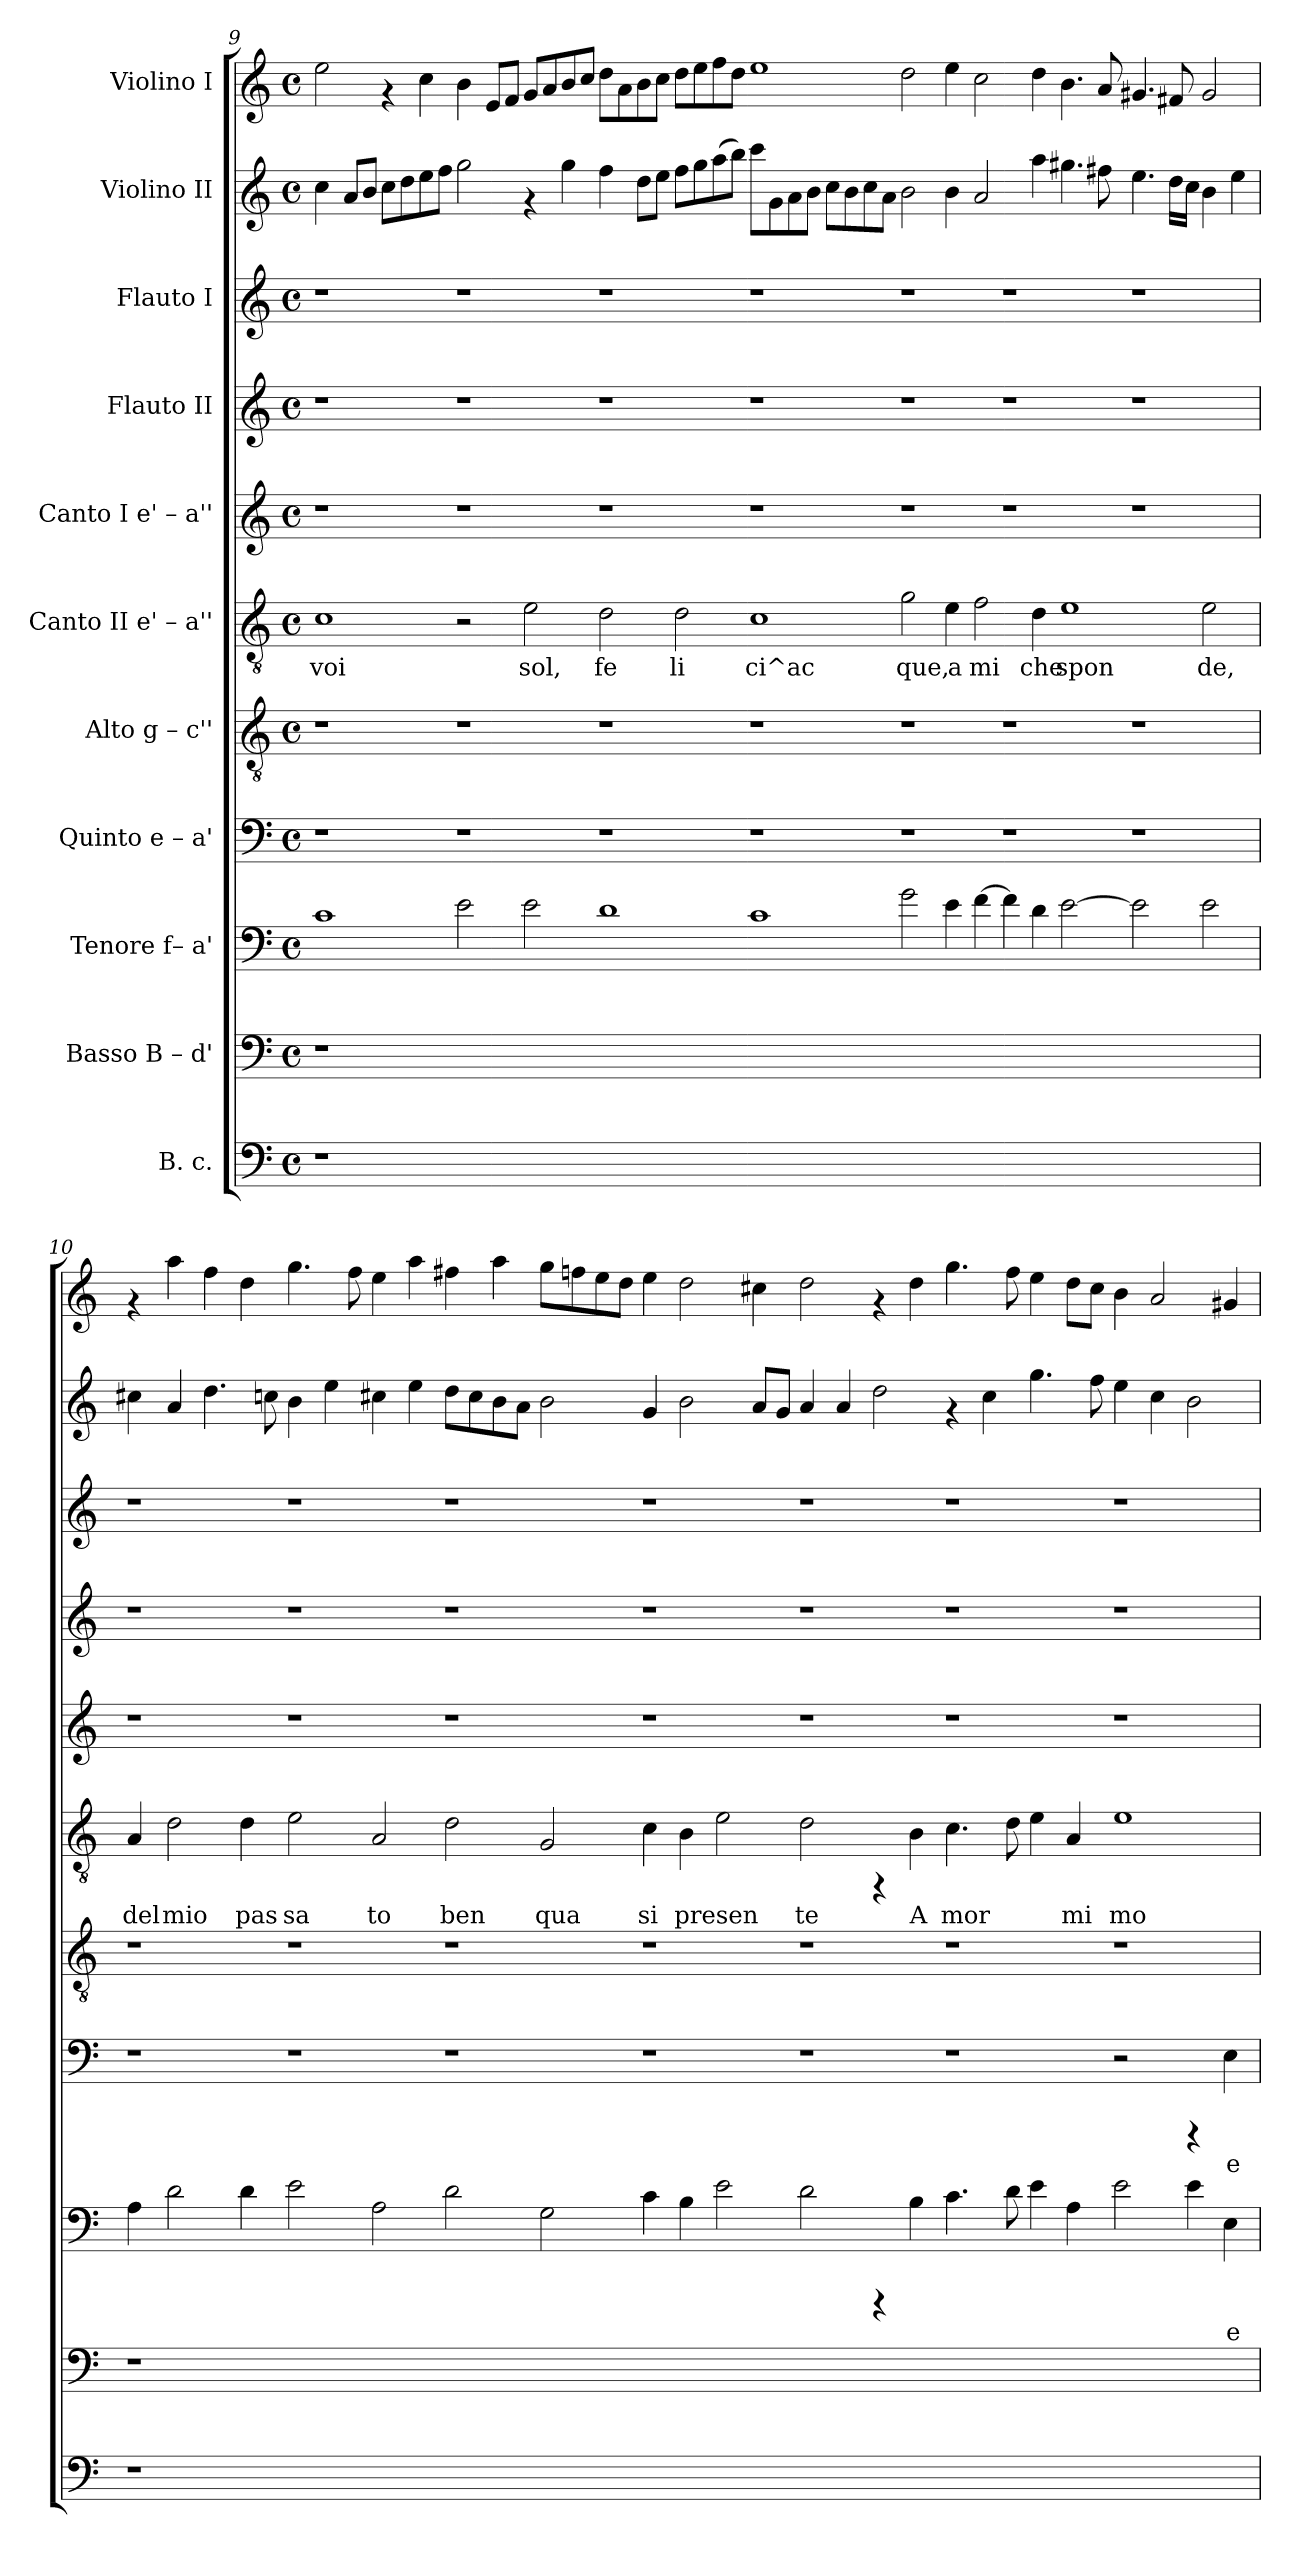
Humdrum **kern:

**kern	**kern	**kern	**text	**kern	**text	**kern	**kern	**text	**kern	**kern	**kern	**kern	**kern
*part11	*part10	*part9	*part9	*part8	*part8	*part7	*part6	*part6	*part5	*part4	*part3	*part2	*part1
*staff11	*staff10	*staff9	*staff9	*staff8	*staff8	*staff7	*staff6	*staff6	*staff5	*staff4	*staff3	*staff2	*staff1
*I"B. c.	*I"Basso  B – d'	*I"Tenore  f– a'	*	*I"Quinto  e – a'	*	*I"Alto  g – c''	*I"Canto II  e' – a''	*	*I"Canto I  e' – a''	*I"Flauto II	*I"Flauto I	*I"Violino II	*I"Violino I
!!LO:LB:g=z
*clefF4	*clefF4	*clefF4	*	*clefF4	*	*clefGv2	*clefGv2	*	*clefG2	*clefG2	*clefG2	*clefG2	*clefG2
*k[]	*k[]	*k[]	*	*k[]	*	*k[]	*k[]	*	*k[]	*k[]	*k[]	*k[]	*k[]
*C:	*C:	*C:	*	*C:	*	*C:	*C:	*	*C:	*C:	*C:	*C:	*C:
*M4/4	*M4/4	*M4/4	*	*M4/4	*	*M4/4	*M4/4	*	*M4/4	*M4/4	*M4/4	*M4/4	*M4/4
*met(c)	*met(c)	*met(c)	*	*met(c)	*	*met(c)	*met(c)	*	*met(c)	*met(c)	*met(c)	*met(c)	*met(c)
=9	=9	=9	=9	=9	=9	=9	=9	=9	=9	=9	=9	=9	=9
!	!	!	!LO:LY:a:rj	!	!	!	!	!LO:LY:b:rj	!	!	!	!	!
1r	1r	1c	.	1r	.	1r	1c	voi	1r	1r	1r	4cc\	2ee\
.	.	.	.	.	.	.	.	.	.	.	.	8a/L	.
.	.	.	.	.	.	.	.	.	.	.	.	8b/J	.
.	.	.	.	.	.	.	.	.	.	.	.	8cc\L	4rf
.	.	.	.	.	.	.	.	.	.	.	.	8dd\	.
.	.	.	.	.	.	.	.	.	.	.	.	8ee\	4cc\
.	.	.	.	.	.	.	.	.	.	.	.	8ff\J	.
!	!	!	!LO:LY:a:rj	!	!	!	!	!	!	!	!	!	!
00.ryy	00.ryy	2e\	.	1r	.	1r	2r	.	1r	1r	1r	2gg\	4b\
.	.	.	.	.	.	.	.	.	.	.	.	.	8e/L
.	.	.	.	.	.	.	.	.	.	.	.	.	8f/J
!	!	!	!LO:LY:a:rj	!	!	!	!	!LO:LY:b:rj	!	!	!	!	!
.	.	2e\	.	.	.	.	2e\	sol,	.	.	.	4rf	8g/L
.	.	.	.	.	.	.	.	.	.	.	.	.	8a/
.	.	.	.	.	.	.	.	.	.	.	.	4gg\	8b/
.	.	.	.	.	.	.	.	.	.	.	.	.	8cc/J
!	!	!	!LO:LY:a:rj	!	!	!	!	!LO:LY:b:rj	!	!	!	!	!
.	.	1d	.	1r	.	1r	2d\	fe	1r	1r	1r	4ff\	8dd\L
.	.	.	.	.	.	.	.	.	.	.	.	.	8a\
.	.	.	.	.	.	.	.	.	.	.	.	8dd\L	8b\
.	.	.	.	.	.	.	.	.	.	.	.	8ee\J	8cc\J
!	!	!	!	!	!	!	!	!LO:LY:b:rj	!	!	!	!	!
.	.	.	.	.	.	.	2d\	li	.	.	.	8ff\L	8dd\L
.	.	.	.	.	.	.	.	.	.	.	.	8gg\	8ee\
.	.	.	.	.	.	.	.	.	.	.	.	(<8aa\	8ff\
.	.	.	.	.	.	.	.	.	.	.	.	8bb\J)	8dd\J
!	!	!	!LO:LY:a:rj	!	!	!	!	!LO:LY:b:rj	!	!	!	!	!
.	.	1c	.	1r	.	1r	1c	ci^ac	1r	1r	1r	8ccc\L	1ee
.	.	.	.	.	.	.	.	.	.	.	.	8g\	.
.	.	.	.	.	.	.	.	.	.	.	.	8a\	.
.	.	.	.	.	.	.	.	.	.	.	.	8b\J	.
.	.	.	.	.	.	.	.	.	.	.	.	8cc\L	.
.	.	.	.	.	.	.	.	.	.	.	.	8b\	.
.	.	.	.	.	.	.	.	.	.	.	.	8cc\	.
.	.	.	.	.	.	.	.	.	.	.	.	8a\J	.
!	!	!	!LO:LY:a:rj	!	!	!	!	!LO:LY:b:rj	!	!	!	!	!
.	.	2g\	.	1r	.	1r	2g\	que,	1r	1r	1r	2b\	2dd\
!	!	!	!LO:LY:a:rj	!	!	!	!	!LO:LY:b:rj	!	!	!	!	!
.	.	4e\	.	.	.	.	4e\	a	.	.	.	4b\	4ee\
!	!	!	!LO:LY:a:rj	!	!	!	!	!LO:LY:b:rj	!	!	!	!	!
.	.	[>4f\	.	.	.	.	2f\	mi	.	.	.	2a/	2cc\
!	!	!	!LO:LY:a:rj	!	!	!	!	!	!	!	!	!	!
.	.	4f\]	.	1r	.	1r	.	.	1r	1r	1r	.	.
!	!	!	!LO:LY:a:rj	!	!	!	!	!LO:LY:b:rj	!	!	!	!	!
.	.	4d\	.	.	.	.	4d\	che	.	.	.	4aa\	4dd\
!	!	!	!LO:LY:a:rj	!	!	!	!	!LO:LY:b:rj	!	!	!	!	!
.	.	[>2e\	.	.	.	.	1e	spon	.	.	.	4.gg#X\	4.b\
.	.	.	.	.	.	.	.	.	.	.	.	8ff#X\	8a/
!	!	!	!LO:LY:a:rj	!	!	!	!	!	!	!	!	!	!
.	.	2e\]	.	1r	.	1r	.	.	1r	1r	1r	4.ee\	4.g#X/
.	.	.	.	.	.	.	.	.	.	.	.	16dd\L	8f#X/
.	.	.	.	.	.	.	.	.	.	.	.	16cc\J	.
!	!	!	!LO:LY:a:rj	!	!	!	!	!LO:LY:b:rj	!	!	!	!	!
.	.	2e\	.	.	.	.	2e\	de,	.	.	.	4b\	2g#/
.	.	.	.	.	.	.	.	.	.	.	.	4ee\	.
!!LO:PB:g=z
=10	=10	=10	=10	=10	=10	=10	=10	=10	=10	=10	=10	=10	=10
!	!	!	!LO:LY:a:rj	!	!	!	!	!LO:LY:b:rj	!	!	!	!	!
1r	1r	4A\	.	1r	.	1r	4A/	del	1r	1r	1r	4cc#X\	4rf
!	!	!	!LO:LY:a:rj	!	!	!	!	!LO:LY:b:rj	!	!	!	!	!
.	.	2d\	.	.	.	.	2d\	mio	.	.	.	4a/	4aa\
.	.	.	.	.	.	.	.	.	.	.	.	4.dd\	4ff\
!	!	!	!LO:LY:a:rj	!	!	!	!	!LO:LY:b:rj	!	!	!	!	!
.	.	4d\	.	.	.	.	4d\	pas	.	.	.	.	4dd\
.	.	.	.	.	.	.	.	.	.	.	.	8ccn\	.
!	!	!	!LO:LY:a:rj	!	!	!	!	!LO:LY:b:rj	!	!	!	!	!
00.ryy	00.ryy	2e\	.	1r	.	1r	2e\	sa	1r	1r	1r	4b\	4.gg\
.	.	.	.	.	.	.	.	.	.	.	.	4ee\	.
.	.	.	.	.	.	.	.	.	.	.	.	.	8ff\
!	!	!	!LO:LY:a:rj	!	!	!	!	!LO:LY:b:rj	!	!	!	!	!
.	.	2A\	.	.	.	.	2A/	to	.	.	.	4cc#X\	4ee\
.	.	.	.	.	.	.	.	.	.	.	.	4ee\	4aa\
!	!	!	!LO:LY:a:rj	!	!	!	!	!LO:LY:b:rj	!	!	!	!	!
.	.	2d\	.	1r	.	1r	2d\	ben	1r	1r	1r	8dd\L	4ff#X\
.	.	.	.	.	.	.	.	.	.	.	.	8cc#\	.
.	.	.	.	.	.	.	.	.	.	.	.	8b\	4aa\
.	.	.	.	.	.	.	.	.	.	.	.	8a\J	.
!	!	!	!LO:LY:a:rj	!	!	!	!	!LO:LY:b:rj	!	!	!	!	!
.	.	2G\	.	.	.	.	2G/	qua	.	.	.	2b\	8gg\L
.	.	.	.	.	.	.	.	.	.	.	.	.	8ffn\
.	.	.	.	.	.	.	.	.	.	.	.	.	8ee\
.	.	.	.	.	.	.	.	.	.	.	.	.	8dd\J
!	!	!	!LO:LY:a:rj	!	!	!	!	!LO:LY:b:rj	!	!	!	!	!
.	.	4c\	.	1r	.	1r	4c\	si	1r	1r	1r	4g/	4ee\
!	!	!	!LO:LY:a:rj	!	!	!	!	!LO:LY:b:rj	!	!	!	!	!
.	.	4B\	.	.	.	.	4B\	presen	.	.	.	2b\	2dd\
!	!	!	!LO:LY:a:rj	!	!	!	!	!LO:LY:b:rj	!	!	!	!	!
.	.	2e\	.	.	.	.	2e\	.	.	.	.	.	.
.	.	.	.	.	.	.	.	.	.	.	.	8a/L	4cc#X\
.	.	.	.	.	.	.	.	.	.	.	.	8g/J	.
!	!	!	!LO:LY:a:rj	!	!	!	!	!LO:LY:b:rj	!	!	!	!	!
.	.	2d\	.	1r	.	1r	2d\	te	1r	1r	1r	4a/	2dd\
.	.	.	.	.	.	.	.	.	.	.	.	4a/	.
.	.	4rCCC	.	.	.	.	4rFF	.	.	.	.	2dd\	4rf
!	!	!	!LO:LY:a:rj	!	!	!	!	!LO:LY:b:rj	!	!	!	!	!
.	.	4B\	.	.	.	.	4B\	A	.	.	.	.	4dd\
!	!	!	!LO:LY:a:rj	!	!	!	!	!LO:LY:b:rj	!	!	!	!	!
.	.	4.c\	.	1r	.	1r	4.c\	mor	1r	1r	1r	4rf	4.gg\
.	.	.	.	.	.	.	.	.	.	.	.	4cc#\	.
!	!	!	!LO:LY:a:rj	!	!	!	!	!LO:LY:b:rj	!	!	!	!	!
.	.	8d\	.	.	.	.	8d\	.	.	.	.	.	8ff\
!	!	!	!LO:LY:a:rj	!	!	!	!	!LO:LY:b:rj	!	!	!	!	!
.	.	4e\	.	.	.	.	4e\	.	.	.	.	4.gg\	4ee\
!	!	!	!LO:LY:a:rj	!	!	!	!	!LO:LY:b:rj	!	!	!	!	!
.	.	4A\	.	.	.	.	4A/	mi	.	.	.	.	8dd\L
.	.	.	.	.	.	.	.	.	.	.	.	8ff\	8cc#\J
!	!	!	!LO:LY:a:rj	!	!	!	!	!LO:LY:b:rj	!	!	!	!	!
.	.	2e\	.	2r	.	1r	1e	mo	1r	1r	1r	4ee\	4b\
.	.	.	.	.	.	.	.	.	.	.	.	4cc#\	2a/
!	!	!	!LO:LY:a:rj	!	!	!	!	!	!	!	!	!	!
.	.	4e\	.	4rCCC	.	.	.	.	.	.	.	2b\	.
!	!	!	!LO:LY:a:rj	!	!LO:LY:b:rj	!	!	!	!	!	!	!	!
.	.	4E\	e	4E\	e	.	.	.	.	.	.	.	4g#X/
=	=	=	=	=	=	=	=	=	=	=	=	=	=
*-	*-	*-	*-	*-	*-	*-	*-	*-	*-	*-	*-	*-	*-
